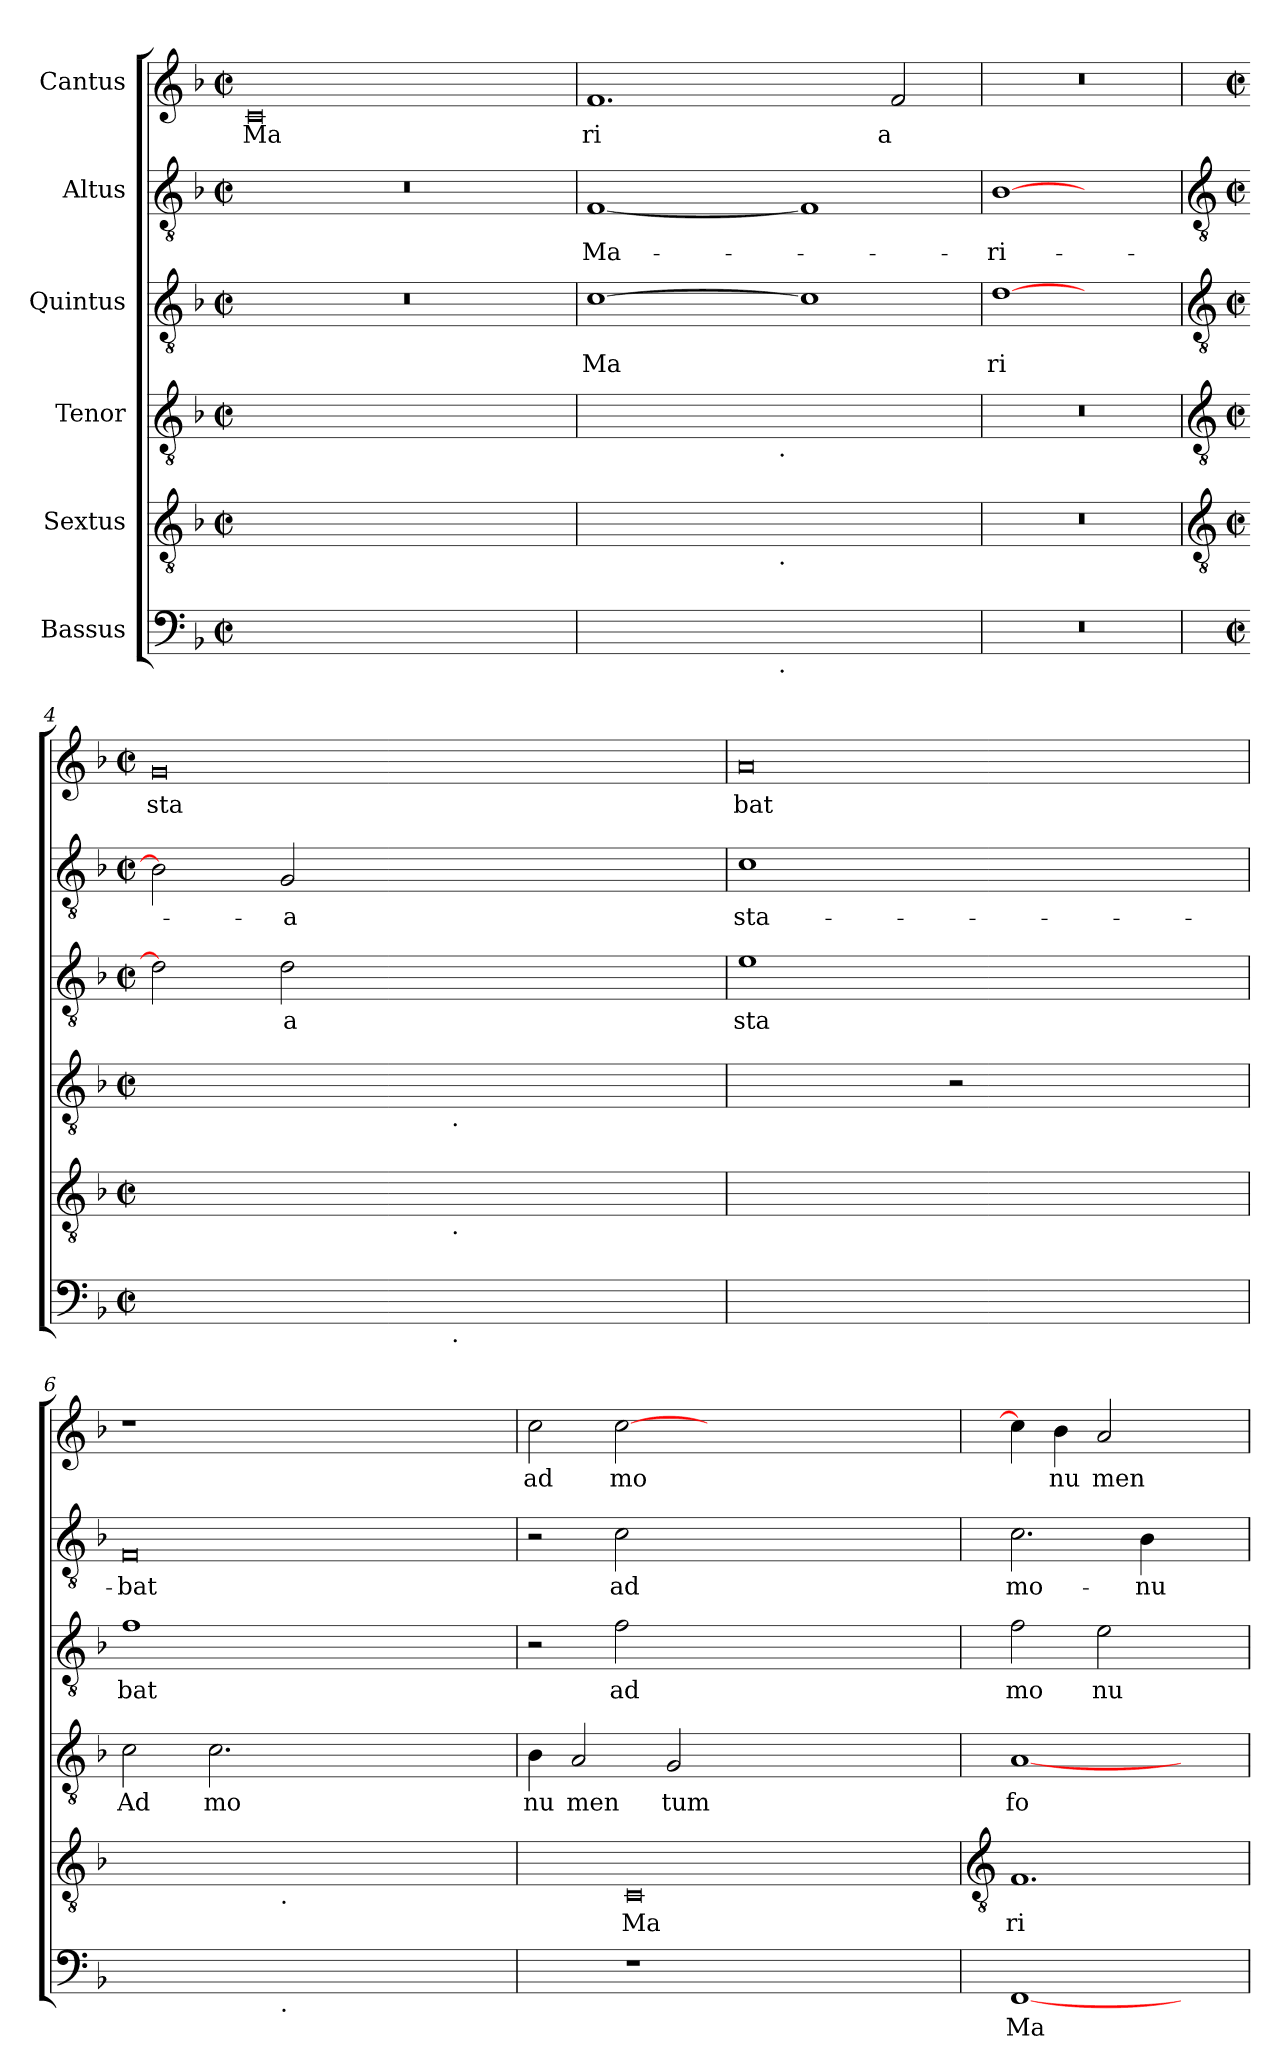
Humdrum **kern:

**kern	**text	**kern	**text	**kern	**text	**kern	**text	**kern	**text	**kern	**text
*part6	*part6	*part5	*part5	*part4	*part4	*part3	*part3	*part2	*part2	*part1	*part1
*staff6	*staff6	*staff5	*staff5	*staff4	*staff4	*staff3	*staff3	*staff2	*staff2	*staff1	*staff1
*I"Bassus	*	*I"Sextus	*	*I"Tenor	*	*I"Quintus	*	*I"Altus	*	*I"Cantus	*
*clefF4	*	*clefGv2	*	*clefGv2	*	*clefGv2	*	*clefGv2	*	*clefG2	*
*k[b-]	*	*k[b-]	*	*k[b-]	*	*k[b-]	*	*k[b-]	*	*k[b-]	*
*F:	*	*F:	*	*F:	*	*F:	*	*F:	*	*F:	*
*M4/2	*	*M4/2	*	*M4/2	*	*M4/2	*	*M4/2	*	*M4/2	*
*met(c|)	*	*met(c|)	*	*met(c|)	*	*met(c|)	*	*met(c|)	*	*met(c|)	*
=1	=1	=1	=1	=1	=1	=1	=1	=1	=1	=1	=1
!	!	!	!	!	!	!	!	!	!	!	!LO:LY:b
4ryy	.	4ryy	.	4ryy	.	0r	.	0r	.	0c	Ma
4ryy	.	4ryy	.	4ryy	.	.	.	.	.	.	.
4ryy	.	4ryy	.	4ryy	.	.	.	.	.	.	.
4ryy	.	4ryy	.	4ryy	.	.	.	.	.	.	.
4ryy	.	4ryy	.	4ryy	.	.	.	.	.	.	.
4ryy	.	4ryy	.	4ryy	.	.	.	.	.	.	.
4ryy	.	4ryy	.	4ryy	.	.	.	.	.	.	.
4ryy	.	4ryy	.	4ryy	.	.	.	.	.	.	.
=2	=2	=2	=2	=2	=2	=2	=2	=2	=2	=2	=2
!	!	!	!	!	!	!	!LO:LY:b	!	!LO:LY:b	!	!LO:LY:b
4ryy	.	4ryy	.	4ryy	.	[1c	Ma	[1F	Ma-	1.f	ri
4ryy	.	4ryy	.	4ryy	.	.	.	.	.	.	.
4ryy	.	4ryy	.	4ryy	.	.	.	.	.	.	.
32ryy	.	32ryy	.	32ryy	.	.	.	.	.	.	.
32ryy	.	32ryy	.	32ryy	.	.	.	.	.	.	.
32ryy	.	32ryy	.	32ryy	.	.	.	.	.	.	.
32ryy	.	32ryy	.	32ryy	.	.	.	.	.	.	.
32ryy	.	32ryy	.	32ryy	.	.	.	.	.	.	.
32ryy	.	32ryy	.	32ryy	.	.	.	.	.	.	.
!	!	!	!	!LO:TX:b:t=.	!	!	!	!	!	!	!
!	!	!LO:TX:b:t=.	!	!	!	!	!	!	!	!	!
!LO:TX:b:t=.	!	!	!	!	!	!	!	!	!	!	!
32ryy	.	32ryy	.	32ryy	.	.	.	.	.	.	.
4ryy	.	4ryy	.	4ryy	.	.	.	.	.	.	.
.	.	.	.	.	.	1c]	.	1F]	.	.	.
4ryy	.	4ryy	.	4ryy	.	.	.	.	.	.	.
4ryy	.	4ryy	.	4ryy	.	.	.	.	.	.	.
!	!	!	!	!	!	!	!	!	!	!	!LO:LY:b
.	.	.	.	.	.	.	.	.	.	2f/	a
4ryy	.	4ryy	.	4ryy	.	.	.	.	.	.	.
32ryy	.	32ryy	.	32ryy	.	.	.	.	.	.	.
=3	=3	=3	=3	=3	=3	=3	=3	=3	=3	=3	=3
!	!	!	!	!	!	!	!LO:LY:b	!	!LO:LY:b	!	!
0r	.	0r	.	0r	.	[1d	ri	[1B-	-ri-	0r	.
.	.	.	.	.	.	1ryy	.	1ryy	.	.	.
!!LO:LB:g=z
=4	=4	=4	=4	=4	=4	=4	=4	=4	=4	=4	=4
*	*	*clefGv2	*	*clefGv2	*	*clefGv2	*	*clefGv2	*	*	*
*M2/2	*	*M2/2	*	*M2/2	*	*M2/2	*	*M2/2	*	*M2/2	*
*met(c|)	*	*met(c|)	*	*met(c|)	*	*met(c|)	*	*met(c|)	*	*met(c|)	*
!	!	!	!	!	!	!	!	!	!	!	!LO:LY:b
4ryy	.	4ryy	.	4ryy	.	2d\]	.	2B-\]	.	0g	sta
4ryy	.	4ryy	.	4ryy	.	.	.	.	.	.	.
!	!	!	!	!	!	!	!LO:LY:b	!	!LO:LY:b	!	!
4ryy	.	4ryy	.	4ryy	.	2d\	a	2G/	-a	.	.
32ryy	.	32ryy	.	32ryy	.	.	.	.	.	.	.
32ryy	.	32ryy	.	32ryy	.	.	.	.	.	.	.
32ryy	.	32ryy	.	32ryy	.	.	.	.	.	.	.
32ryy	.	32ryy	.	32ryy	.	.	.	.	.	.	.
32ryy	.	32ryy	.	32ryy	.	.	.	.	.	.	.
32ryy	.	32ryy	.	32ryy	.	.	.	.	.	.	.
!	!	!	!	!LO:TX:b:t=.	!	!	!	!	!	!	!
!	!	!LO:TX:b:t=.	!	!	!	!	!	!	!	!	!
!LO:TX:b:t=.	!	!	!	!	!	!	!	!	!	!	!
32ryy	.	32ryy	.	32ryy	.	.	.	.	.	.	.
4ryy	.	4ryy	.	4ryy	.	.	.	.	.	.	.
.	.	.	.	.	.	1ryy	.	1ryy	.	.	.
2ryy	.	2ryy	.	2ryy	.	.	.	.	.	.	.
4ryy	.	4ryy	.	4ryy	.	.	.	.	.	.	.
32ryy	.	32ryy	.	32ryy	.	.	.	.	.	.	.
=5	=5	=5	=5	=5	=5	=5	=5	=5	=5	=5	=5
!	!	!	!	!	!	!	!LO:LY:b	!	!LO:LY:b	!	!LO:LY:b
4ryy	.	4ryy	.	4ryy	.	1e	sta	1c	sta-	0a	bat
4ryy	.	4ryy	.	4ryy	.	.	.	.	.	.	.
4ryy	.	4ryy	.	4ryy	.	.	.	.	.	.	.
32ryy	.	32ryy	.	32ryy	.	.	.	.	.	.	.
4ryy	.	4ryy	.	2r	.	.	.	.	.	.	.
.	.	.	.	.	.	1ryy	.	1ryy	.	.	.
32%31ryy	.	32%31ryy	.	.	.	.	.	.	.	.	.
.	.	.	.	2ryy	.	.	.	.	.	.	.
.	.	.	.	8..ryy	.	.	.	.	.	.	.
=6	=6	=6	=6	=6	=6	=6	=6	=6	=6	=6	=6
!	!	!	!	!	!LO:LY:b	!	!LO:LY:b	!	!LO:LY:b	!	!
4ryy	.	4ryy	.	2c\	Ad	1f	bat	0F	-bat	1r	.
4ryy	.	4ryy	.	.	.	.	.	.	.	.	.
!	!	!	!	!	!LO:LY:b	!	!	!	!	!	!
32ryy	.	32ryy	.	2.c\	mo	.	.	.	.	.	.
32ryy	.	32ryy	.	.	.	.	.	.	.	.	.
32ryy	.	32ryy	.	.	.	.	.	.	.	.	.
32ryy	.	32ryy	.	.	.	.	.	.	.	.	.
32ryy	.	32ryy	.	.	.	.	.	.	.	.	.
32ryy	.	32ryy	.	.	.	.	.	.	.	.	.
!	!	!LO:TX:b:t=.	!	!	!	!	!	!	!	!	!
!LO:TX:b:t=.	!	!	!	!	!	!	!	!	!	!	!
32ryy	.	32ryy	.	.	.	.	.	.	.	.	.
4ryy	.	4ryy	.	.	.	.	.	.	.	.	.
4ryy	.	4ryy	.	.	.	.	.	.	.	.	.
.	.	.	.	.	.	1ryy	.	.	.	1ryy	.
2ryy	.	2ryy	.	.	.	.	.	.	.	.	.
.	.	.	.	2.ryy	.	.	.	.	.	.	.
4ryy	.	4ryy	.	.	.	.	.	.	.	.	.
32ryy	.	32ryy	.	.	.	.	.	.	.	.	.
=7	=7	=7	=7	=7	=7	=7	=7	=7	=7	=7	=7
!	!	!	!	!	!LO:LY:b	!	!	!	!	!	!LO:LY:b
4ryy	.	4ryy	.	4B-\	nu	2r	.	2r	.	2cc\	ad
!	!	!	!	!	!LO:LY:b	!	!	!	!	!	!
4ryy	.	4ryy	.	2A/	men	.	.	.	.	.	.
!	!	!	!	!	!	!	!LO:LY:b	!	!LO:LY:b	!	!LO:LY:b
32ryy	.	32ryy	.	.	.	2f\	ad	2c\	ad	[2cc\	mo
!	!	!	!LO:LY:b	!	!	!	!	!	!	!	!
1r	.	0C	Ma	.	.	.	.	.	.	.	.
!	!	!	!	!	!LO:LY:b	!	!	!	!	!	!
.	.	.	.	2G/	tum	.	.	.	.	.	.
.	.	.	.	.	.	1ryy	.	1ryy	.	1ryy	.
.	.	.	.	1ryy	.	.	.	.	.	.	.
1ryy	.	.	.	.	.	.	.	.	.	.	.
.	.	.	.	.	.	2ryy	.	2ryy	.	2ryy	.
.	.	.	.	4ryy	.	.	.	.	.	.	.
.	.	.	.	32ryy	.	32ryy	.	32ryy	.	32ryy	.
!!LO:LB:g=z
=8	=8	=8	=8	=8	=8	=8	=8	=8	=8	=8	=8
*	*	*clefGv2	*	*	*	*	*	*	*	*	*
!	!LO:LY:b	!	!LO:LY:b	!	!LO:LY:b	!	!LO:LY:b	!	!LO:LY:b	!	!
[1FF	Ma-	1.F	ri	[1A	fo	2f\	mo	2.c\	mo-	4cc\]	.
!	!	!	!	!	!	!	!	!	!	!	!LO:LY:b
.	.	.	.	.	.	.	.	.	.	4b-\	nu
!	!	!	!	!	!	!	!LO:LY:b	!	!	!	!LO:LY:b
.	.	.	.	.	.	2e\	nu	.	.	2a/	men
!	!	!	!	!	!	!	!	!	!LO:LY:b	!	!
.	.	.	.	.	.	.	.	4B-\	-nu-	.	.
2ryy	.	.	.	2ryy	.	2ryy	.	2ryy	.	2ryy	.
=	=	=	=	=	=	=	=	=	=	=	=
*-	*-	*-	*-	*-	*-	*-	*-	*-	*-	*-	*-
